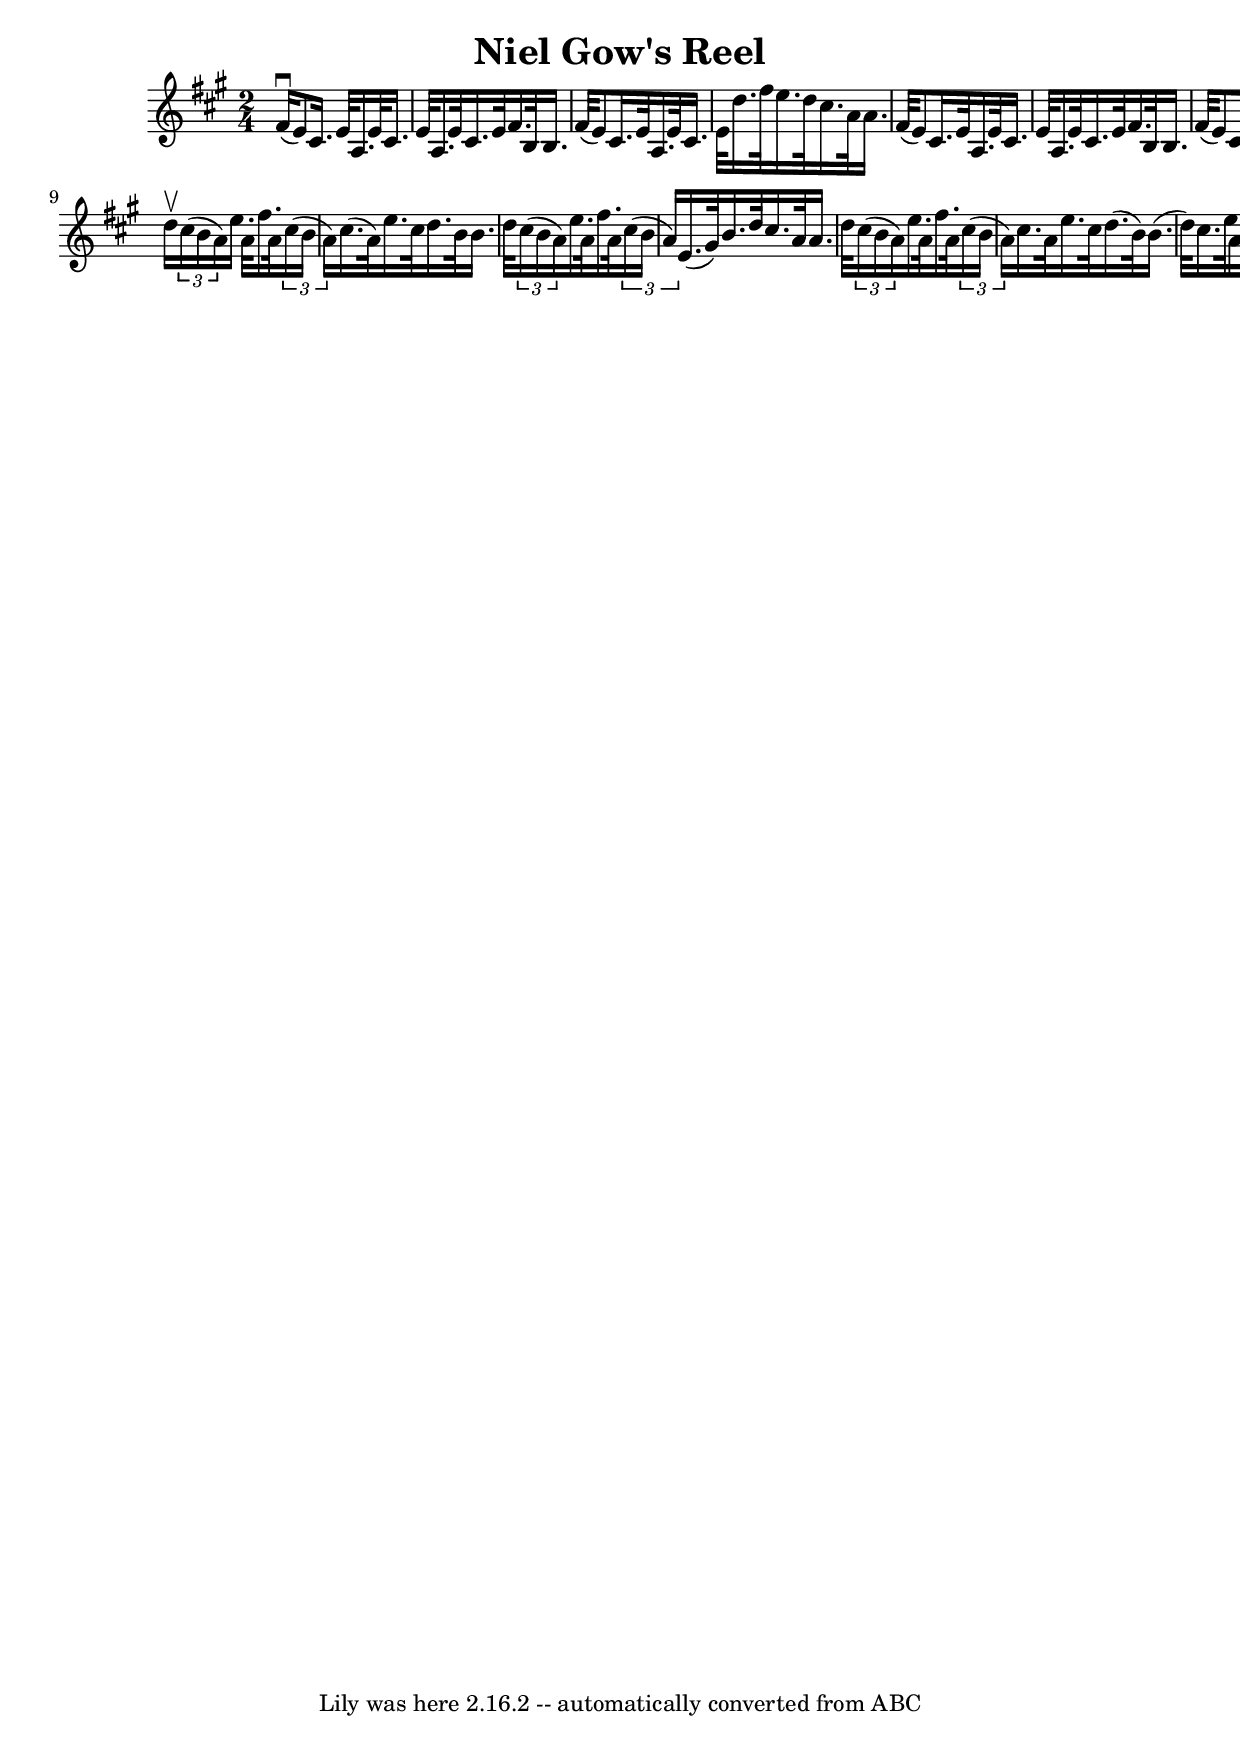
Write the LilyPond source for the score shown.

\version "2.16.2"
\include "Mammoth.ily"
\header {
  %% book = "Ryan's Mammoth Collection"
  crossRefNumber = "1"
  footnotes = ""
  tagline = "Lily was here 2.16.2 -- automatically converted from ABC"
  title = "Niel Gow's Reel"

}
voicedefault =  {


  \time 2/4 
  \key a \major
  fis'16^\downbow(|
  e'8) cis'16.    
  e'32 a16. e'32 cis'16. e'32  |
  a16. e'32 cis'16.    
  e'32 fis'16. b32 b16. fis'32 (|
  e'8) cis'16. e'32 
  a16. e'32 cis'16. e'32  |
  d''16. fis''32 e''16.    
  d''32 cis''16. a'32 a'16. fis'32 (|
  e'8) cis'16.   
  e'32 a16. e'32 cis'16. e'32  |
  a16. e'32 cis'16.    
  e'32 fis'16. b32 b16. fis'32 (|
  e'8) cis'16. e'32 
  a16. e'32 cis'16. e'32  |
  d''16. fis''32 e''16.    
  d''32 cis''16 (a'16) a'16 -. \bar "|." d''16^\upbow |
  
  \times 2/3 { cis''16 (b'16 a'16) 
	     } e''16. a'32 fis''16.    
  a'32    \times 2/3 { cis''16 (b'16 a'16) 
		     } |
  cis''16. (
  a'32) e''16. cis''32 d''16. b'32 b'16. d''32  |
  
  \times 2/3 { cis''16 (b'16 a'16) 
	     } e''16. a'32 fis''16.    
  a'32    \times 2/3 { cis''16 (b'16 a'16) 
		     } |
  e'16. (
  gis'32) b'16. d''32 cis''16. a'32 a'16. d''32  |
  
  \times 2/3 { cis''16 (b'16 a'16) 
	     } e''16. a'32 fis''16.    
  a'32    \times 2/3 { cis''16 (b'16 a'16) 
		     } |
  cis''16.    
  a'32 e''16. cis''32 d''16. (b'32) b'16. (d''32) |
  
  cis''16. e''32 a'16. cis''32 d''16. fis''32 b'16. d''32  
  |
  e'16. gis'32 b'16. d''32 cis''16 (a'16) a'16 -.     \bar "|."   

}

\score{
  <<

    \context Staff="default"
    {
      \voicedefault 
      
    }

  >>
  \layout {
    
  }
  \midi {
  }

}
